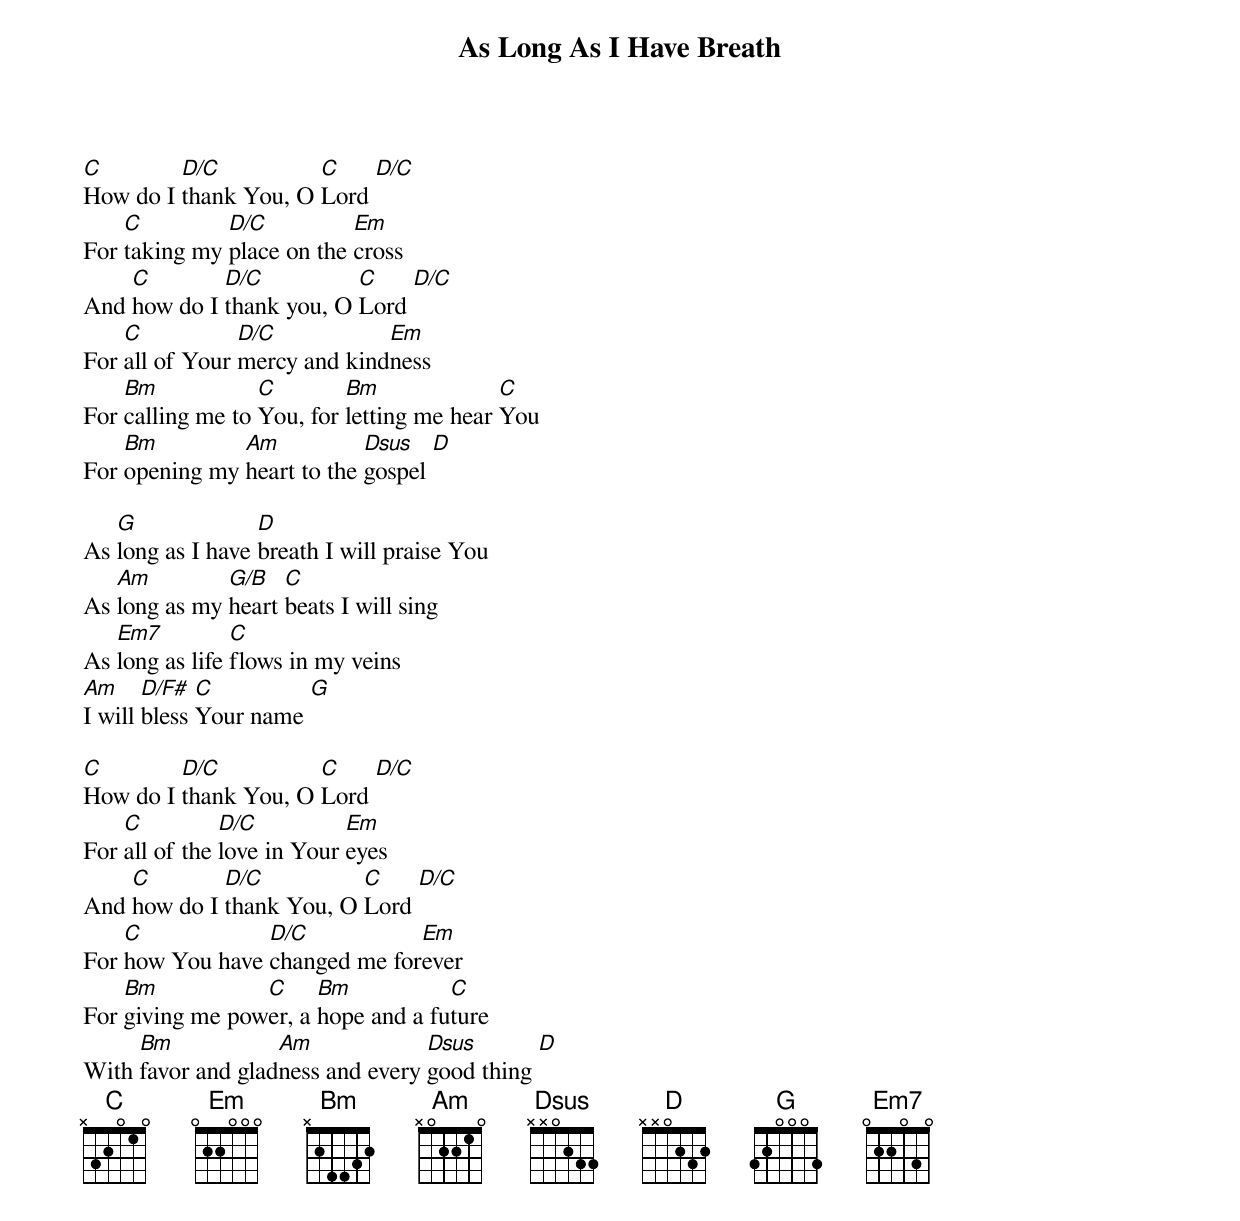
{title: As Long As I Have Breath}
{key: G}
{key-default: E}
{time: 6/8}
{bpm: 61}
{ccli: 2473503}
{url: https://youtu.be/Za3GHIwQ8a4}
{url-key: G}
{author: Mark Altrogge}
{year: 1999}
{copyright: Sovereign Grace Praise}

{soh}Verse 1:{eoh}
[C]How do I [D/C]thank You, O [C]Lord [D/C]
For [C]taking my [D/C]place on the [Em]cross
And [C]how do I [D/C]thank you, O [C]Lord [D/C]
For [C]all of Your [D/C]mercy and kind[Em]ness
For [Bm]calling me to [C]You, for [Bm]letting me hear [C]You
For [Bm]opening my [Am]heart to the [Dsus]gospel [D]

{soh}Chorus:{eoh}
As [G]long as I have [D]breath I will praise You
As [Am]long as my [G/B]heart [C]beats I will sing
As [Em7]long as life [C]flows in my veins
[Am]I will [D/F#]bless [C]Your name [G]

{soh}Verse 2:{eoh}
[C]How do I [D/C]thank You, O [C]Lord [D/C]
For [C]all of the [D/C]love in Your [Em]eyes
And [C]how do I [D/C]thank You, O [C]Lord [D/C]
For [C]how You have [D/C]changed me for[Em]ever
For [Bm]giving me pow[C]er, a [Bm]hope and a fu[C]ture
With [Bm]favor and glad[Am]ness and every [Dsus]good thing [D]
